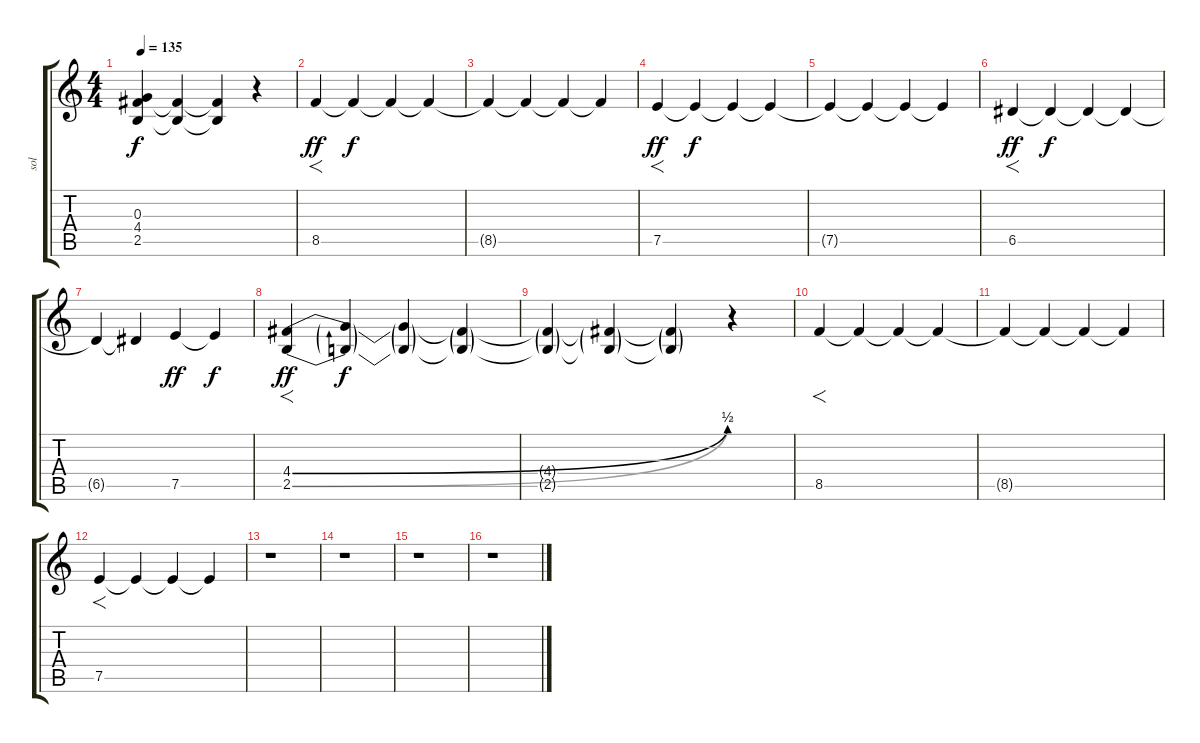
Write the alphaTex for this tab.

\track ("sol" "sol") {instrument distortionguitar}
\staff {score tabs}
\tuning (E4 B3 G3 D3 A2 E2) {hide}
\ts (4 4)
\tempo 135
\clef g2
\ks c
(0.3 4.4{t} 2.5{t}).4{dy f volume 0} (4.4{t} 2.5{t}).4 (4.4{t} 2.5{t}).4{volume 13} r.4 |
8.5.4{f dy ff} 8.5{t}.4{dy f} 8.5{t}.4 8.5{t}.4 |
8.5{t}.4{volume 5} 8.5{t}.4 8.5{t}.4 8.5{t}.4 |
7.5.4{f dy ff volume 13} 7.5{t}.4{dy f} 7.5{t}.4 7.5{t}.4 |
7.5{t}.4 7.5{t}.4{volume 0} 7.5{t}.4 7.5{t}.4 |
6.5.4{f dy ff volume 13} 6.5{t}.4{dy f volume 0} 6.5{t}.4 6.5{t}.4 |
6.5{t}.4 6.5{t}.4{volume 2} 7.5.4{dy ff volume 15} 7.5{t}.4{dy f} |
(4.4{be (bend 0 0 60 2)} 2.5{be (bend 0 0 60 1)}).4{f dy ff} (4.4{t} 2.5{t}).4{dy f} (4.4{t} 2.5{t}).4 (4.4{t} 2.5{t}).4 |
(4.4{t} 2.5{t}).4{volume 4} (4.4{t} 2.5{t}).4 (4.4{t} 2.5{t}).4 r.4{volume 13} |
8.5.4{f} 8.5{t}.4 8.5{t}.4 8.5{t}.4 |
8.5{t}.4{volume 5} 8.5{t}.4 8.5{t}.4 8.5{t}.4 |
7.5.4{f} 7.5{t}.4 7.5{t}.4{volume 4} 7.5{t}.4 |
r.1 |
r.1 |
r.1 |
r.1
